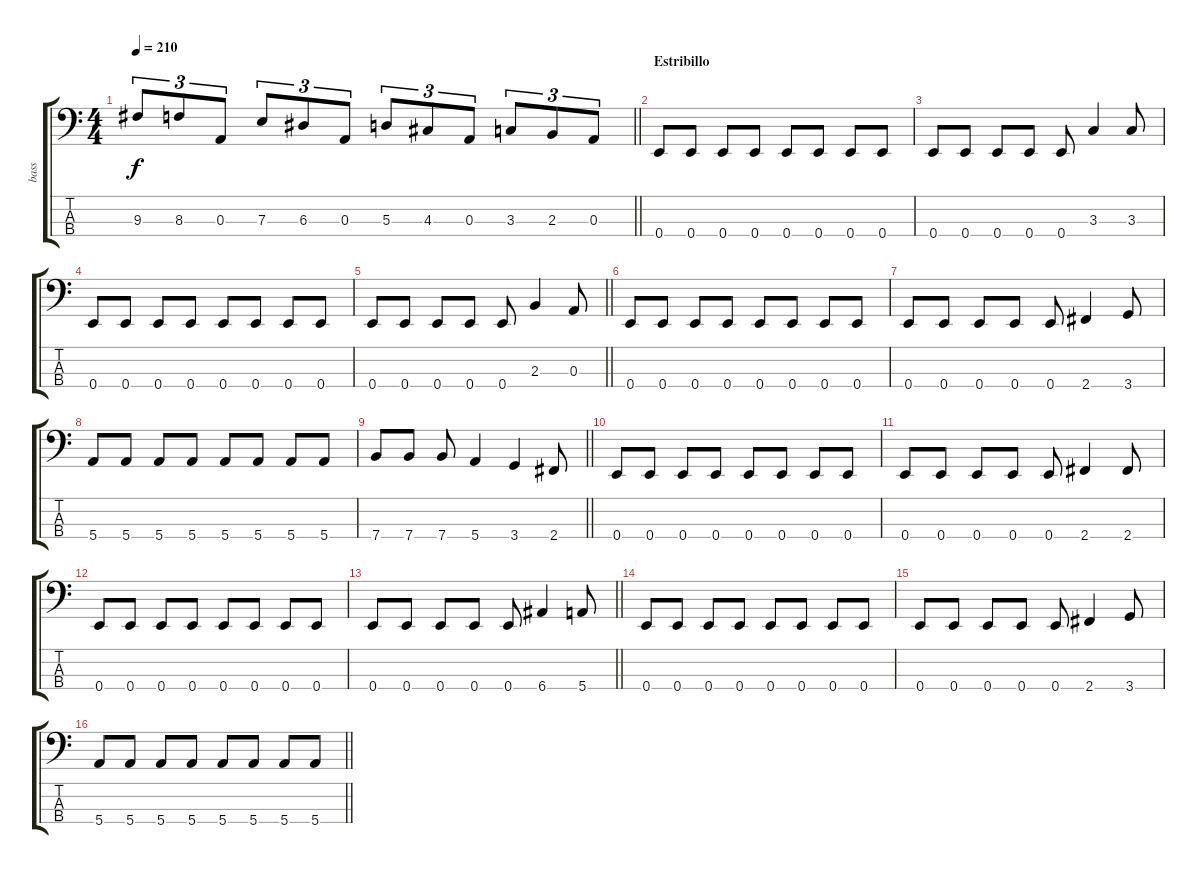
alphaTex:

\track ("bass" "bass") {instrument electricbassfinger}
\staff {score tabs}
\tuning (G2 D2 A1 E1) {hide}
\ts (4 4)
\tempo 210
\clef f4
\barLineRight lightlight
\ks c
9.3.8{tu (3 2) dy f} 8.3.8{tu (3 2)} 0.3.8{tu (3 2)} 7.3.8{tu (3 2)} 6.3.8{tu (3 2)} 0.3.8{tu (3 2)} 5.3.8{tu (3 2)} 4.3.8{tu (3 2)} 0.3.8{tu (3 2)} 3.3.8{tu (3 2)} 2.3.8{tu (3 2)} 0.3.8{tu (3 2)} |
\section ("" "Estribillo")
0.4.8 0.4.8 0.4.8 0.4.8 0.4.8 0.4.8 0.4.8 0.4.8 |
0.4.8 0.4.8 0.4.8 0.4.8 0.4.8 3.3.4 3.3.8 |
0.4.8 0.4.8 0.4.8 0.4.8 0.4.8 0.4.8 0.4.8 0.4.8 |
\barLineRight lightlight
0.4.8 0.4.8 0.4.8 0.4.8 0.4.8 2.3.4 0.3.8 |
0.4.8 0.4.8 0.4.8 0.4.8 0.4.8 0.4.8 0.4.8 0.4.8 |
0.4.8 0.4.8 0.4.8 0.4.8 0.4.8 2.4.4 3.4.8 |
5.4.8 5.4.8 5.4.8 5.4.8 5.4.8 5.4.8 5.4.8 5.4.8 |
\barLineRight lightlight
7.4.8 7.4.8 7.4.8 5.4.4 3.4.4 2.4.8 |
0.4.8 0.4.8 0.4.8 0.4.8 0.4.8 0.4.8 0.4.8 0.4.8 |
0.4.8 0.4.8 0.4.8 0.4.8 0.4.8 2.4.4 2.4.8 |
0.4.8 0.4.8 0.4.8 0.4.8 0.4.8 0.4.8 0.4.8 0.4.8 |
\barLineRight lightlight
0.4.8 0.4.8 0.4.8 0.4.8 0.4.8 6.4.4 5.4.8 |
0.4.8 0.4.8 0.4.8 0.4.8 0.4.8 0.4.8 0.4.8 0.4.8 |
0.4.8 0.4.8 0.4.8 0.4.8 0.4.8 2.4.4 3.4.8 |
\barLineRight lightlight
5.4.8 5.4.8 5.4.8 5.4.8 5.4.8 5.4.8 5.4.8 5.4.8
